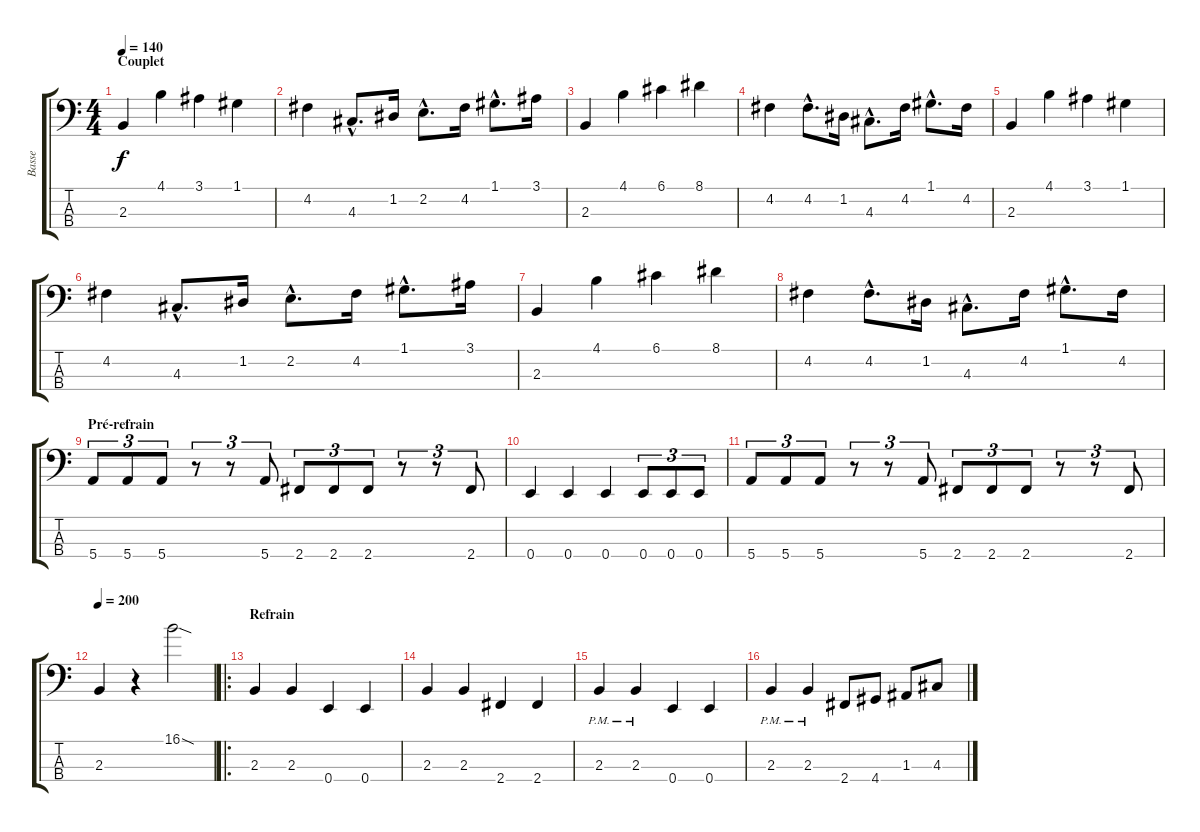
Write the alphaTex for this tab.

\track ("Basse" "Basse") {instrument electricbassfinger}
\staff {score tabs}
\tuning (G2 D2 A1 E1) {hide}
\ts (4 4)
\section ("" "Couplet")
\tempo 140
\clef f4
\ks c
2.3.4{dy f} 4.1.4 3.1.4 1.1.4 |
4.2.4 4.3{hac}.8{d} 1.2.16 2.2{hac}.8{d} 4.2.16 1.1{hac}.8{d} 3.1.16 |
2.3.4 4.1.4 6.1.4 8.1.4 |
4.2.4 4.2{hac}.8{d} 1.2.16 4.3{hac}.8{d} 4.2.16 1.1{hac}.8{d} 4.2.16 |
2.3.4 4.1.4 3.1.4 1.1.4 |
4.2.4 4.3{hac}.8{d} 1.2.16 2.2{hac}.8{d} 4.2.16 1.1{hac}.8{d} 3.1.16 |
2.3.4 4.1.4 6.1.4 8.1.4 |
4.2.4 4.2{hac}.8{d} 1.2.16 4.3{hac}.8{d} 4.2.16 1.1{hac}.8{d} 4.2.16 |
\section ("" "Pré-refrain")
5.4.8{tu (3 2)} 5.4.8{tu (3 2)} 5.4.8{tu (3 2)} r.8{tu (3 2)} r.8{tu (3 2)} 5.4.8{tu (3 2)} 2.4.8{tu (3 2)} 2.4.8{tu (3 2)} 2.4.8{tu (3 2)} r.8{tu (3 2)} r.8{tu (3 2)} 2.4.8{tu (3 2)} |
0.4.4 0.4.4 0.4.4 0.4.8{tu (3 2)} 0.4.8{tu (3 2)} 0.4.8{tu (3 2)} |
5.4.8{tu (3 2)} 5.4.8{tu (3 2)} 5.4.8{tu (3 2)} r.8{tu (3 2)} r.8{tu (3 2)} 5.4.8{tu (3 2)} 2.4.8{tu (3 2)} 2.4.8{tu (3 2)} 2.4.8{tu (3 2)} r.8{tu (3 2)} r.8{tu (3 2)} 2.4.8{tu (3 2)} |
\tempo 200
2.3.4 r.4 16.1{sod}.2 |
\ro
\section ("" "Refrain")
2.3.4 2.3.4 0.4.4 0.4.4 |
2.3.4 2.3.4 2.4.4 2.4.4 |
2.3{pm}.4 2.3{pm}.4 0.4.4 0.4.4 |
2.3{pm}.4 2.3{pm}.4 2.4.8 4.4.8 1.3.8 4.3.8
